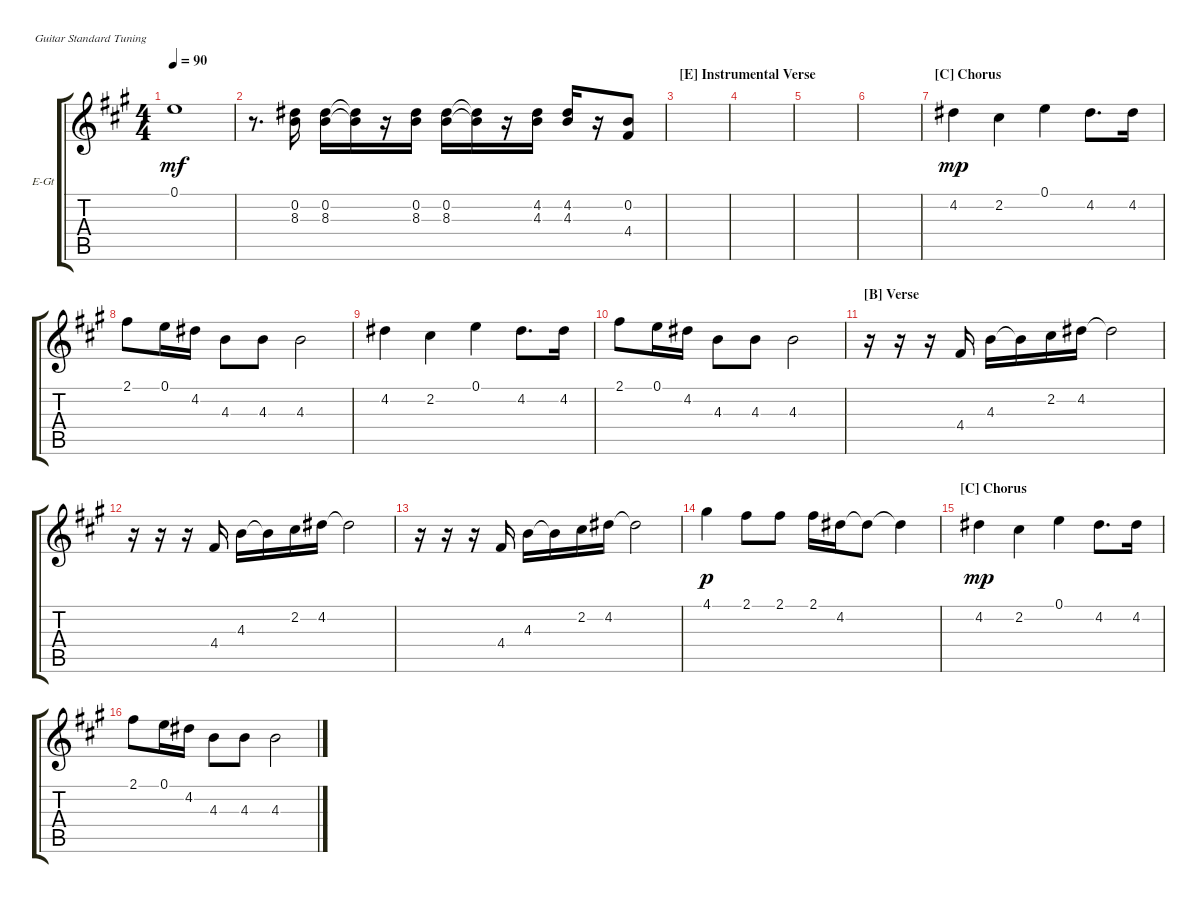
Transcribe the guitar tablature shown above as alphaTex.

\defaultSystemsLayout 4
\bracketExtendMode groupsimilarinstruments
\firstSystemTrackNameOrientation horizontal
\otherSystemsTrackNameOrientation horizontal
\chordDiagramsInScore
\track ("Melody" "E-Gt") {instrument electricguitarclean}
\staff {score tabs}
\tuning (E4 B3 G3 D3 A2 E2)
\ts (4 4)
\tempo 90
\clef g2
\scale
0.333333
\ks a
0.1.1{dy mf} |
\scale
0.333333 r.8{d} (0.2 8.3).16 (0.2 8.3).16 (8.3{t} 0.2{t}).16 r.16 (0.2 8.3).16 (8.3 0.2).16 (0.2{t} 8.3{t}).16 r.16 (4.2 4.3).16 (4.2 4.3).16 r.16 (0.2 4.4).8 |
\section ("E" "Instrumental Verse")
\scale
0.333333 |
\scale
0.333333 |
\scale
0.333333 |
\scale
0.333333 |
\section ("C" "Chorus")
\scale
0.333333 4.2.4{dy mp} 2.2.4 0.1.4 4.2.8{d} 4.2.16 |
\scale
0.333333 2.1.8 0.1.16 4.2.16 4.3.8 4.3.8 4.3.2 |
\scale
0.333333 4.2.4 2.2.4 0.1.4 4.2.8{d} 4.2.16 |
\scale
0.333333 2.1.8 0.1.16 4.2.16 4.3.8 4.3.8 4.3.2 |
\section ("B" "Verse")
\scale
0.333333 r.16 r.16 r.16 4.4.16 4.3.16 4.3{t}.16 2.2.16 4.2.16 4.2{t}.2 |
\scale
0.333333 r.16 r.16 r.16 4.4.16 4.3.16 4.3{t}.16 2.2.16 4.2.16 4.2{t}.2 |
\scale
0.333333 r.16 r.16 r.16 4.4.16 4.3.16 4.3{t}.16 2.2.16 4.2.16 4.2{t}.2 |
\scale
0.333333 4.1.4{dy p} 2.1.8 2.1.8 2.1.16 4.2.16 4.2{t}.8 4.2{t}.4 |
\section ("C" "Chorus")
\scale
0.333333 4.2.4{dy mp} 2.2.4 0.1.4 4.2.8{d} 4.2.16 |
\scale
0.333333 2.1.8 0.1.16 4.2.16 4.3.8 4.3.8 4.3.2
